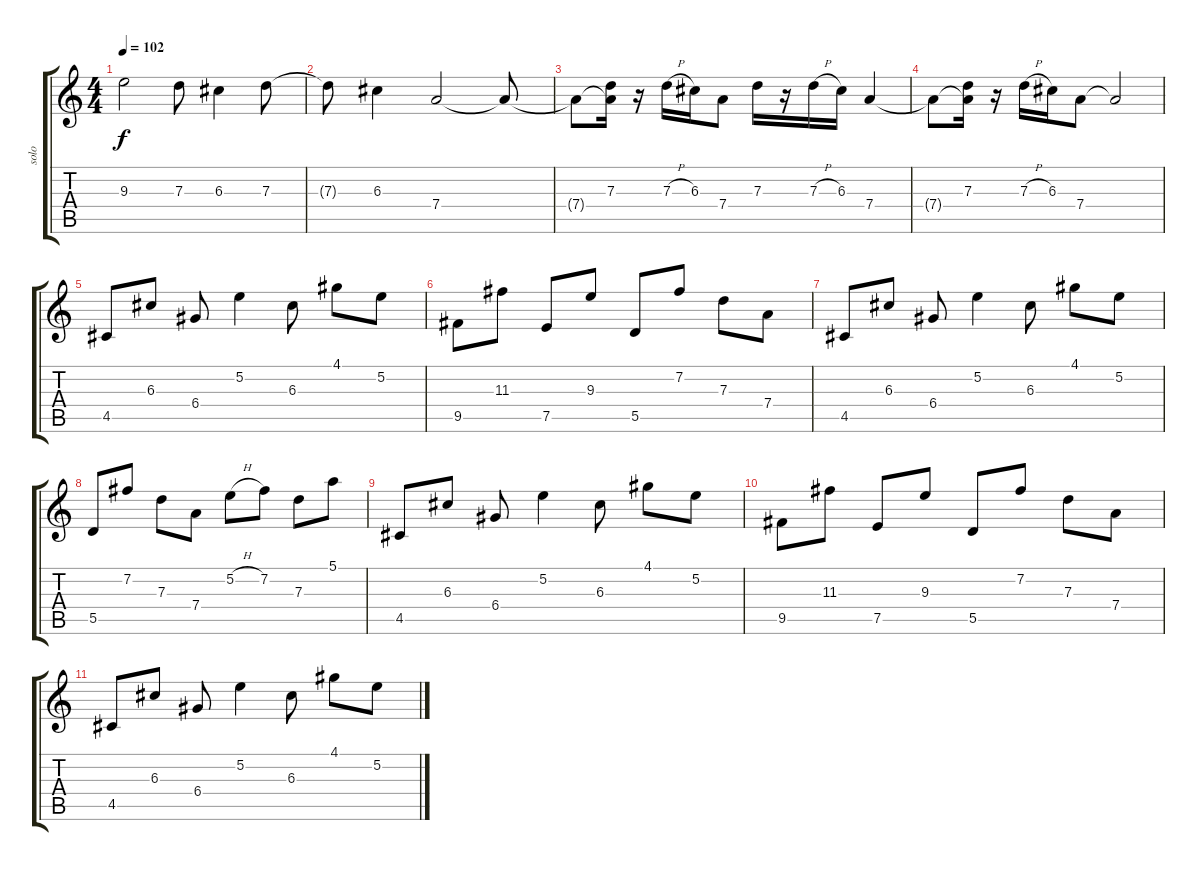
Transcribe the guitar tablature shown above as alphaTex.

\track ("solo" "solo") {instrument distortionguitar}
\staff {score tabs}
\tuning (E4 B3 G3 D3 A2 E2) {hide}
\ts (4 4)
\tempo 102
\clef g2
\ks c
9.3.2{dy f} 7.3.8 6.3.4 7.3.8 |
7.3{t}.8 6.3.4 7.4.2 7.4{t}.8 |
7.4{t}.8 (7.3 7.4{t}).16 r.16 7.3{h}.16 6.3.16 7.4.8 7.3.16 r.16 7.3{h}.16 6.3.16 7.4.4 |
7.4{t}.8 (7.3 7.4{t}).16 r.16 7.3{h}.16 6.3.16 7.4.8 7.4{t}.2 |
4.5.8{instrument electricguitarclean} 6.3.8 6.4.8 5.2.4 6.3.8 4.1.8 5.2.8 |
9.5.8 11.3.8 7.5.8 9.3.8 5.5.8 7.2.8 7.3.8 7.4.8 |
4.5.8 6.3.8 6.4.8 5.2.4 6.3.8 4.1.8 5.2.8 |
5.5.8 7.2.8 7.3.8 7.4.8 5.2{h}.8 7.2.8 7.3.8 5.1.8 |
4.5.8 6.3.8 6.4.8 5.2.4 6.3.8 4.1.8 5.2.8 |
9.5.8 11.3.8 7.5.8 9.3.8 5.5.8 7.2.8 7.3.8 7.4.8 |
4.5.8 6.3.8 6.4.8 5.2.4 6.3.8 4.1.8 5.2.8
